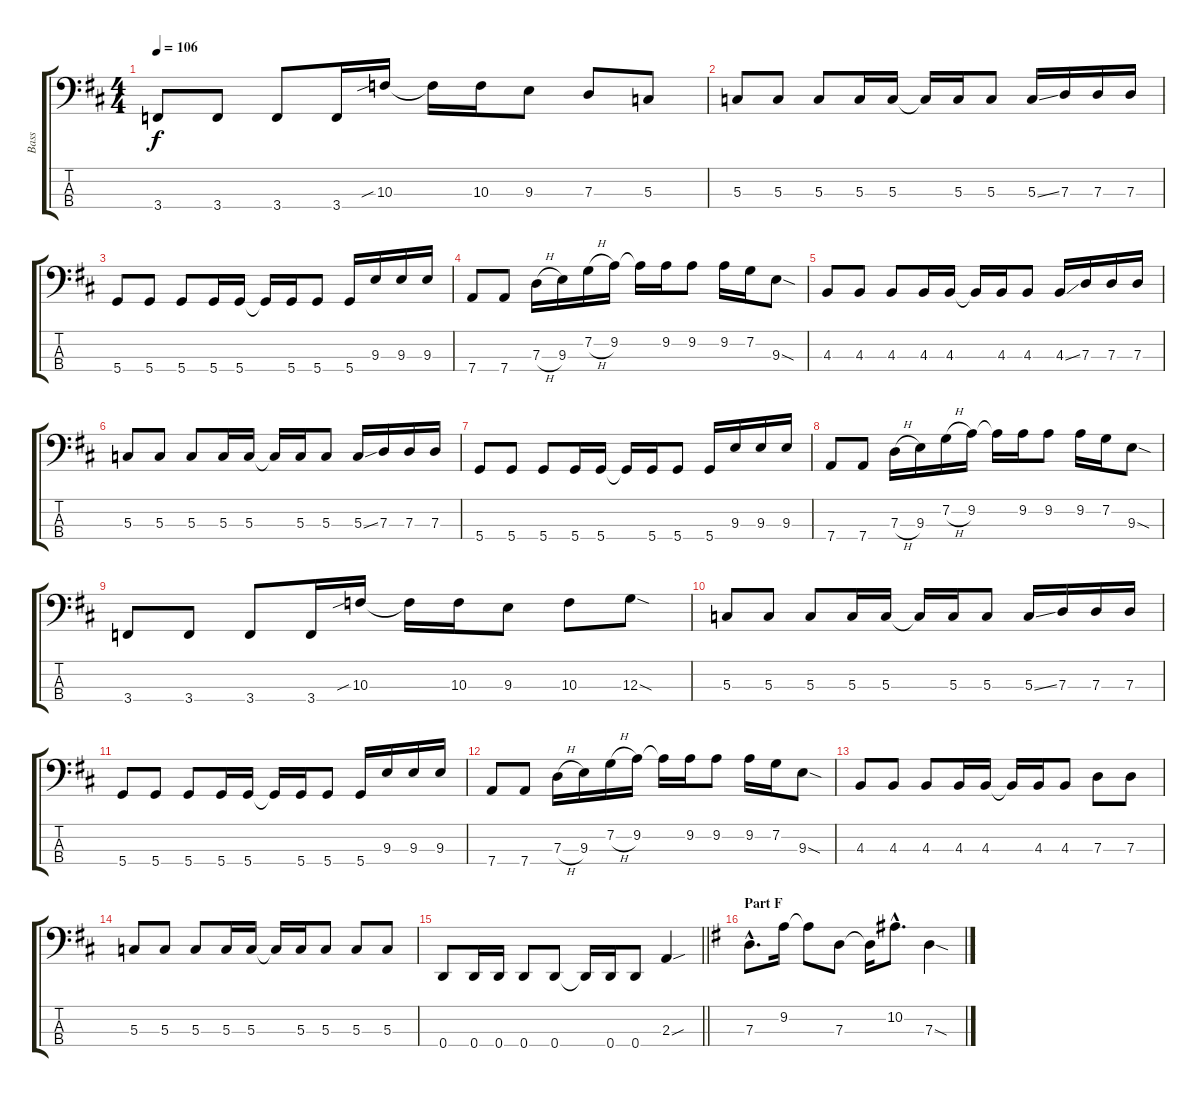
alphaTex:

\track ("Bass" "Bass") {instrument electricbasspick}
\staff {score tabs}
\tuning (F2 C2 G1 D1) {hide}
\ts (4 4)
\tempo 106
\clef f4
\ks d
3.4.8{dy f} 3.4.8 3.4.8 3.4.16 10.3{sib}.16 10.3{t}.16 10.3.16 9.3.8 7.3.8 5.3.8 |
5.3.8 5.3.8 5.3.8 5.3.16 5.3.16 5.3{t}.16 5.3.16 5.3.8 5.3{ss}.16 7.3.16 7.3.16 7.3.16 |
5.4.8 5.4.8 5.4.8 5.4.16 5.4.16 5.4{t}.16 5.4.16 5.4.8 5.4.16 9.3.16 9.3.16 9.3.16 |
7.4.8 7.4.8 7.3{h}.16 9.3.16 7.2{h}.16 9.2.16 9.2{t}.16 9.2.16 9.2.8 9.2.16 7.2.16 9.3{sod}.8 |
4.3.8 4.3.8 4.3.8 4.3.16 4.3.16 4.3{t}.16 4.3.16 4.3.8 4.3{ss}.16 7.3.16 7.3.16 7.3.16 |
5.3.8 5.3.8 5.3.8 5.3.16 5.3.16 5.3{t}.16 5.3.16 5.3.8 5.3{ss}.16 7.3.16 7.3.16 7.3.16 |
5.4.8 5.4.8 5.4.8 5.4.16 5.4.16 5.4{t}.16 5.4.16 5.4.8 5.4.16 9.3.16 9.3.16 9.3.16 |
7.4.8 7.4.8 7.3{h}.16 9.3.16 7.2{h}.16 9.2.16 9.2{t}.16 9.2.16 9.2.8 9.2.16 7.2.16 9.3{sod}.8 |
3.4.8 3.4.8 3.4.8 3.4.16 10.3{sib}.16 10.3{t}.16 10.3.16 9.3.8 10.3.8 12.3{sod}.8 |
5.3.8 5.3.8 5.3.8 5.3.16 5.3.16 5.3{t}.16 5.3.16 5.3.8 5.3{ss}.16 7.3.16 7.3.16 7.3.16 |
5.4.8 5.4.8 5.4.8 5.4.16 5.4.16 5.4{t}.16 5.4.16 5.4.8 5.4.16 9.3.16 9.3.16 9.3.16 |
7.4.8 7.4.8 7.3{h}.16 9.3.16 7.2{h}.16 9.2.16 9.2{t}.16 9.2.16 9.2.8 9.2.16 7.2.16 9.3{sod}.8 |
4.3.8 4.3.8 4.3.8 4.3.16 4.3.16 4.3{t}.16 4.3.16 4.3.8 7.3.8 7.3.8 |
5.3.8 5.3.8 5.3.8 5.3.16 5.3.16 5.3{t}.16 5.3.16 5.3.8 5.3.8 5.3.8 |
\barLineRight lightlight
0.4.8 0.4.16 0.4.16 0.4.8 0.4.8 0.4{t}.16 0.4.16 0.4.8 2.3{sou}.4 |
\section ("" "Part F")
\ks g
7.3{hac}.8{d} 9.2.16 9.2{t}.8 7.3.8 7.3{t}.16 10.2{hac}.8{d} 7.3{sod}.4
